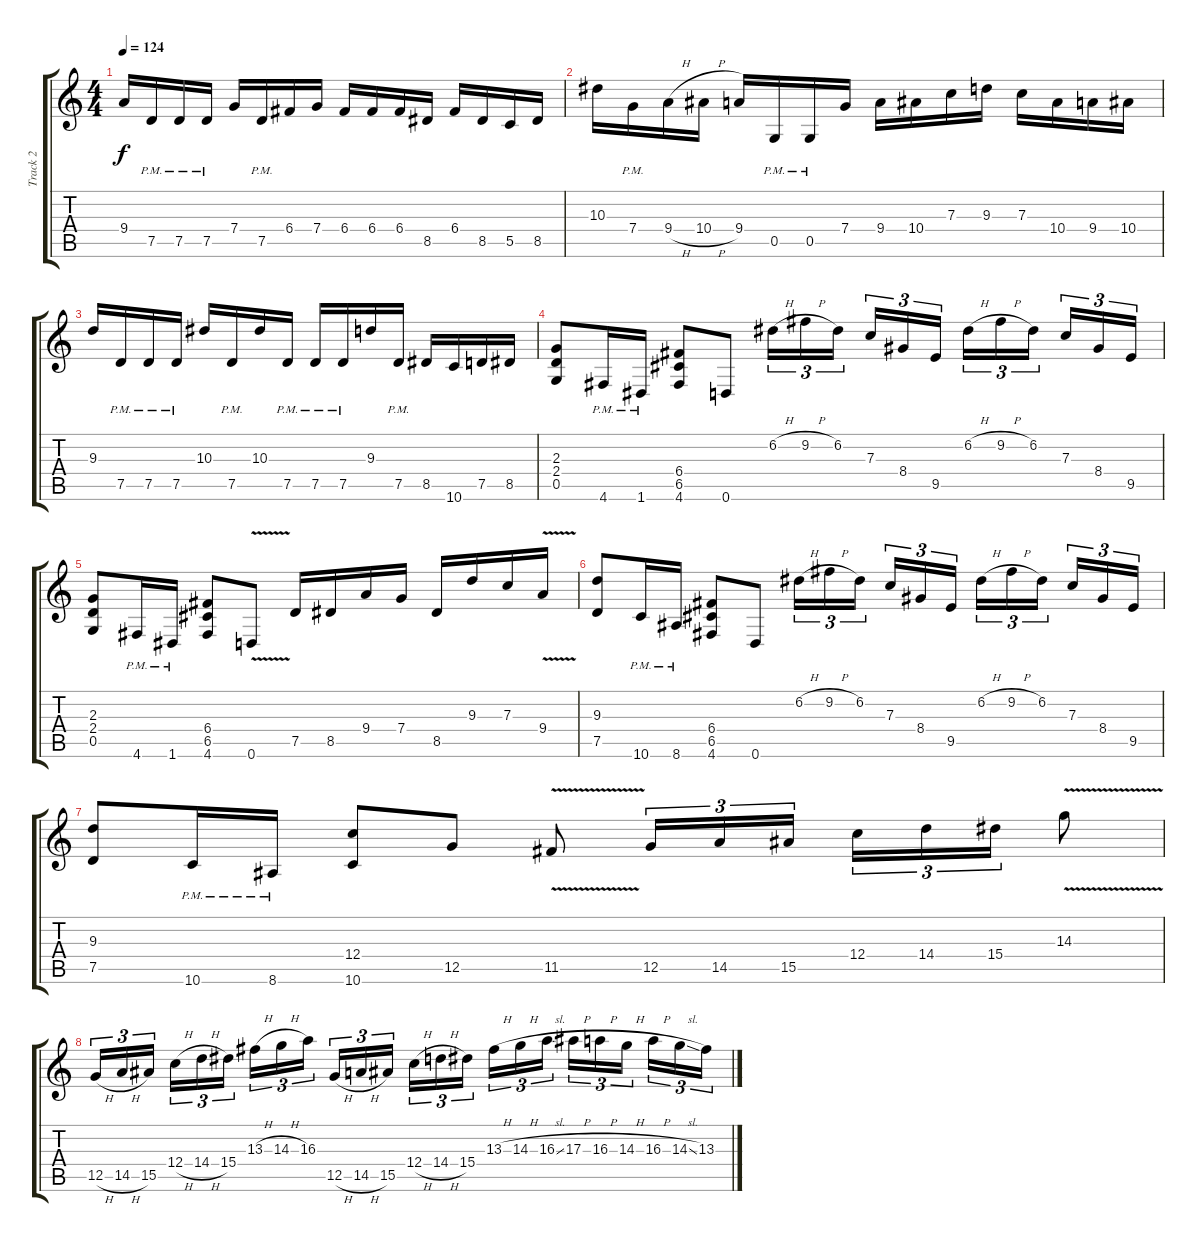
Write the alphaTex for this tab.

\track ("Track 2" "Track 2") {instrument distortionguitar}
\staff {score tabs}
\tuning (D4 A3 F3 C3 G2 D2) {hide}
\ts (4 4)
\tempo 124
\clef g2
\ks c
9.4.16{dy f} 7.5{pm}.16 7.5{pm}.16 7.5{pm}.16 7.4.16 7.5{pm}.16 6.4.16 7.4.16 6.4.16 6.4.16 6.4.16 8.5.16 6.4.16 8.5.16 5.5.16 8.5.16 |
10.3.16 7.4{pm}.16 9.4{h}.16 10.4{h}.16 9.4.16 0.5{pm}.16 0.5{pm}.16 7.4.16 9.4.16 10.4.16 7.3.16 9.3.16 7.3.16 10.4.16 9.4.16 10.4.16 |
9.3.16 7.5{pm}.16 7.5{pm}.16 7.5{pm}.16 10.3.16 7.5{pm}.16 10.3.16 7.5{pm}.16 7.5{pm}.16 7.5{pm}.16 9.3.16 7.5{pm}.16 8.5.16 10.6.16 7.5.16 8.5.16 |
(2.3 2.4 0.5).8{instrument distortionguitar} 4.6{pm}.16 1.6{pm}.16 (6.4 6.5 4.6).8 0.6.8 6.2{h}.16{tu (3 2)} 9.2{h}.16{tu (3 2)} 6.2.16{tu (3 2) beam splitsecondary} 7.3.16{tu (3 2)} 8.4.16{tu (3 2)} 9.5.16{tu (3 2)} 6.2{h}.16{tu (3 2)} 9.2{h}.16{tu (3 2)} 6.2.16{tu (3 2) beam splitsecondary} 7.3.16{tu (3 2)} 8.4.16{tu (3 2)} 9.5.16{tu (3 2)} |
(2.3 2.4 0.5).8 4.6{pm}.16 1.6{pm}.16 (6.4 6.5 4.6).8 0.6{v}.8 7.5.16 8.5.16 9.4.16 7.4.16 8.5.16 9.3.16 7.3.16 9.4{v}.16 |
(9.3 7.5).8 10.6{pm}.16 8.6{pm}.16 (6.4 6.5 4.6).8 0.6.8 6.2{h}.16{tu (3 2)} 9.2{h}.16{tu (3 2)} 6.2.16{tu (3 2) beam splitsecondary} 7.3.16{tu (3 2)} 8.4.16{tu (3 2)} 9.5.16{tu (3 2)} 6.2{h}.16{tu (3 2)} 9.2{h}.16{tu (3 2)} 6.2.16{tu (3 2) beam splitsecondary} 7.3.16{tu (3 2)} 8.4.16{tu (3 2)} 9.5.16{tu (3 2)} |
(9.3 7.5).8 10.6{pm}.16 8.6{pm}.16 (12.4 10.6).8 12.5.8 11.5{v}.8 12.5.16{tu (3 2)} 14.5.16{tu (3 2)} 15.5.16{tu (3 2)} 12.4.16{tu (3 2)} 14.4.16{tu (3 2)} 15.4.16{tu (3 2)} 14.3{v}.8 |
12.5{h}.16{tu (3 2)} 14.5{h}.16{tu (3 2)} 15.5.16{tu (3 2) beam splitsecondary} 12.4{h}.16{tu (3 2)} 14.4{h}.16{tu (3 2)} 15.4.16{tu (3 2)} 13.3{h}.16{tu (3 2)} 14.3{h}.16{tu (3 2)} 16.3.16{tu (3 2) beam splitsecondary} 12.5{h}.16{tu (3 2)} 14.5{h}.16{tu (3 2)} 15.5.16{tu (3 2)} 12.4{h}.16{tu (3 2)} 14.4{h}.16{tu (3 2)} 15.4.16{tu (3 2) beam splitsecondary} 13.3{h}.16{tu (3 2)} 14.3{h}.16{tu (3 2)} 16.3{sl}.16{tu (3 2)} 17.3{h}.16{tu (3 2)} 16.3{h}.16{tu (3 2)} 14.3{h}.16{tu (3 2) beam splitsecondary} 16.3{h}.16{tu (3 2)} 14.3{sl}.16{tu (3 2)} 13.3.16{tu (3 2)}
